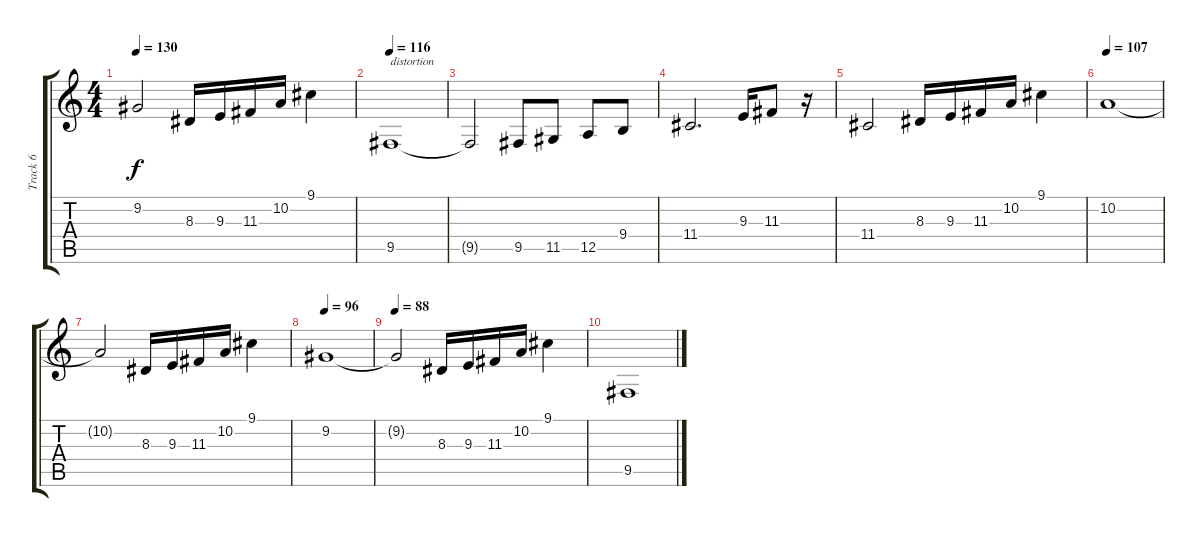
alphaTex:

\track ("Track 6" "Track 6") {instrument shakuhachi}
\staff {score tabs}
\tuning (E4 B3 G3 D3 A2 E2) {hide}
\ts (4 4)
\tempo 130
\clef g2
\ks c
9.2{t}.2{dy f} 8.3.16 9.3.16 11.3.16 10.2.16 9.1.4 |
\tempo 116
9.5.1{txt "distortion"} |
9.5{t}.2 9.5.8 11.5.8 12.5.8 9.4.8 |
11.4.2{d} 9.3.16 11.3.8 r.16 |
11.4.2 8.3.16 9.3.16 11.3.16 10.2.16 9.1.4 |
\tempo 107
10.2.1 |
10.2{t}.2 8.3.16 9.3.16 11.3.16 10.2.16 9.1.4 |
\tempo 96
9.2.1 |
\tempo 88
9.2{t}.2 8.3.16 9.3.16 11.3.16 10.2.16 9.1.4 |
9.5.1
